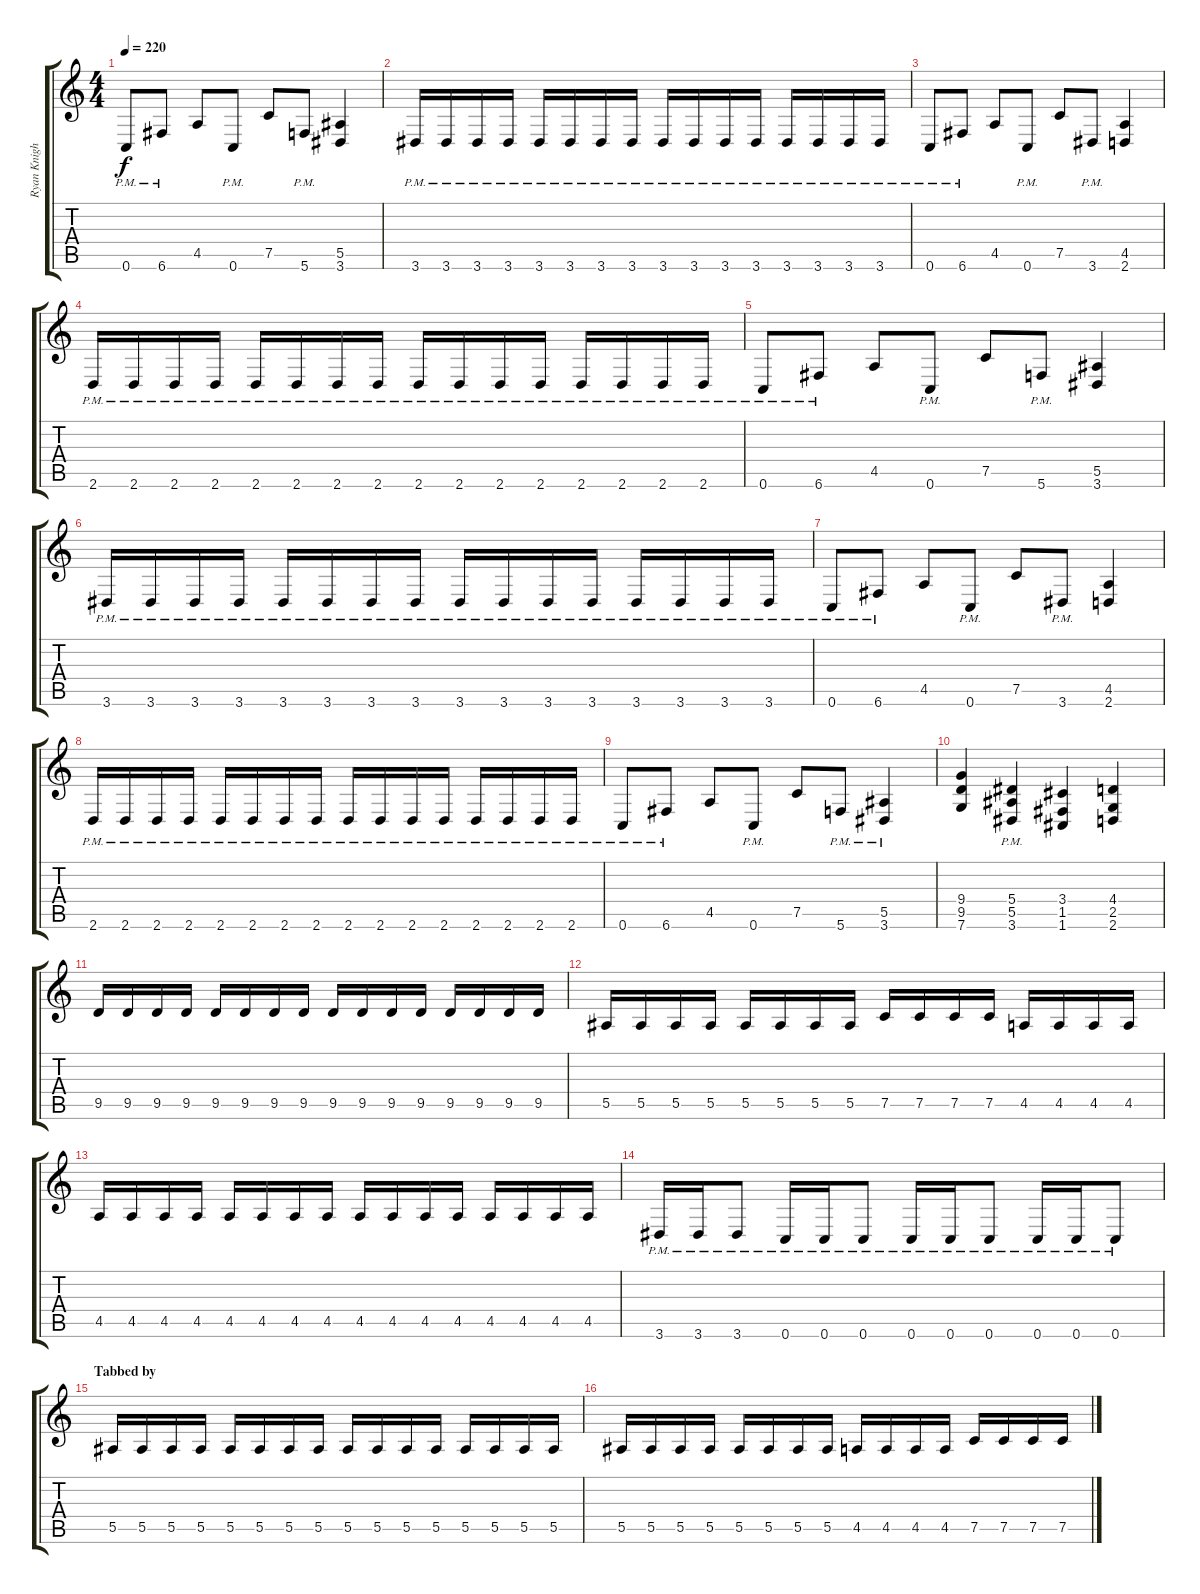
\track ("Ryan Knight (Left)" "Ryan Knigh") {instrument distortionguitar}
\staff {score tabs}
\tuning (C4 G3 Eb3 Bb2 F2 C2) {hide}
\ts (4 4)
\tempo 220
\clef g2
\ks c
0.6{pm}.8{dy f} 6.6{pm}.8 4.5.8 0.6{pm}.8 7.5.8 5.6{pm}.8 (5.5 3.6).4 |
3.6{pm}.16 3.6{pm}.16 3.6{pm}.16 3.6{pm}.16 3.6{pm}.16 3.6{pm}.16 3.6{pm}.16 3.6{pm}.16 3.6{pm}.16 3.6{pm}.16 3.6{pm}.16 3.6{pm}.16 3.6{pm}.16 3.6{pm}.16 3.6{pm}.16 3.6{pm}.16 |
0.6{pm}.8 6.6{pm}.8 4.5.8 0.6{pm}.8 7.5.8 3.6{pm}.8 (4.5 2.6).4 |
2.6{pm}.16 2.6{pm}.16 2.6{pm}.16 2.6{pm}.16 2.6{pm}.16 2.6{pm}.16 2.6{pm}.16 2.6{pm}.16 2.6{pm}.16 2.6{pm}.16 2.6{pm}.16 2.6{pm}.16 2.6{pm}.16 2.6{pm}.16 2.6{pm}.16 2.6{pm}.16 |
0.6{pm}.8 6.6{pm}.8 4.5.8 0.6{pm}.8 7.5.8 5.6{pm}.8 (5.5 3.6).4 |
3.6{pm}.16 3.6{pm}.16 3.6{pm}.16 3.6{pm}.16 3.6{pm}.16 3.6{pm}.16 3.6{pm}.16 3.6{pm}.16 3.6{pm}.16 3.6{pm}.16 3.6{pm}.16 3.6{pm}.16 3.6{pm}.16 3.6{pm}.16 3.6{pm}.16 3.6{pm}.16 |
0.6{pm}.8 6.6{pm}.8 4.5.8 0.6{pm}.8 7.5.8 3.6{pm}.8 (4.5 2.6).4 |
2.6{pm}.16 2.6{pm}.16 2.6{pm}.16 2.6{pm}.16 2.6{pm}.16 2.6{pm}.16 2.6{pm}.16 2.6{pm}.16 2.6{pm}.16 2.6{pm}.16 2.6{pm}.16 2.6{pm}.16 2.6{pm}.16 2.6{pm}.16 2.6{pm}.16 2.6{pm}.16 |
0.6{pm}.8 6.6{pm}.8 4.5.8 0.6{pm}.8 7.5.8 5.6{pm}.8 (5.5{pm} 3.6{pm}).4 |
(9.4 9.5 7.6).4 (5.4{pm} 5.5{pm} 3.6{pm}).4 (3.4 1.5 1.6).4 (4.4 2.5 2.6).4 |
9.5.16 9.5.16 9.5.16 9.5.16 9.5.16 9.5.16 9.5.16 9.5.16 9.5.16 9.5.16 9.5.16 9.5.16 9.5.16 9.5.16 9.5.16 9.5.16 |
5.5.16 5.5.16 5.5.16 5.5.16 5.5.16 5.5.16 5.5.16 5.5.16 7.5.16 7.5.16 7.5.16 7.5.16 4.5.16 4.5.16 4.5.16 4.5.16 |
4.5.16 4.5.16 4.5.16 4.5.16 4.5.16 4.5.16 4.5.16 4.5.16 4.5.16 4.5.16 4.5.16 4.5.16 4.5.16 4.5.16 4.5.16 4.5.16 |
3.6{pm}.16 3.6{pm}.16 3.6{pm}.8 0.6{pm}.16 0.6{pm}.16 0.6{pm}.8 0.6{pm}.16 0.6{pm}.16 0.6{pm}.8 0.6{pm}.16 0.6{pm}.16 0.6{pm}.8 |
\section ("" "Tabbed by")
5.5.16 5.5.16 5.5.16 5.5.16 5.5.16 5.5.16 5.5.16 5.5.16 5.5.16 5.5.16 5.5.16 5.5.16 5.5.16 5.5.16 5.5.16 5.5.16 |
5.5.16 5.5.16 5.5.16 5.5.16 5.5.16 5.5.16 5.5.16 5.5.16 4.5.16 4.5.16 4.5.16 4.5.16 7.5.16 7.5.16 7.5.16 7.5.16
